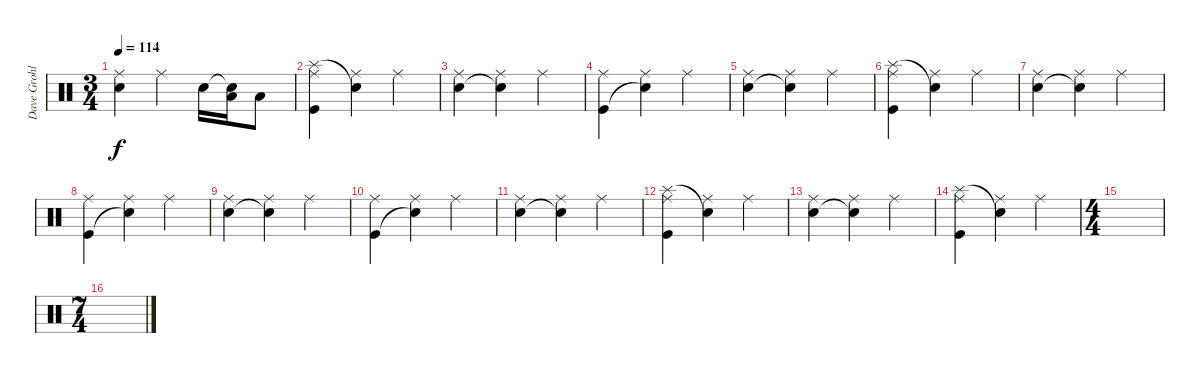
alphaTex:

\track ("Dave Grohl" "Dave Grohl") {instrument percussion}
\staff {score}
\articulation defaults
\ts (3 4)
\tempo 114
\clef neutral
\ks c
("Electric Snare (hit)" "Ride (middle)").4{dy f} "Ride (middle)".4 "Electric Snare (hit)".16 ("Snare (hit)"{t} "Low Tom (hit)").16 "Low Floor Tom (hit)".8 |
("Splash (hit)" "Kick (hit)" "Ride (middle)").4 ("Snare (hit)"{t} "Ride (middle)").4 "Ride (middle)".4 |
("Electric Snare (hit)" "Ride (middle)").4 ("Snare (hit)"{t} "Ride (middle)").4 "Ride (middle)".4 |
("Kick (hit)" "Ride (middle)").4 ("Snare (hit)"{t} "Ride (middle)").4 "Ride (middle)".4 |
("Electric Snare (hit)" "Ride (middle)").4 ("Snare (hit)"{t} "Ride (middle)").4 "Ride (middle)".4 |
("Splash (hit)" "Kick (hit)" "Ride (middle)").4 ("Snare (hit)"{t} "Ride (middle)").4 "Ride (middle)".4 |
("Electric Snare (hit)" "Ride (middle)").4 ("Snare (hit)"{t} "Ride (middle)").4 "Ride (middle)".4 |
("Kick (hit)" "Ride (middle)").4 ("Snare (hit)"{t} "Ride (middle)").4 "Ride (middle)".4 |
("Electric Snare (hit)" "Ride (middle)").4 ("Snare (hit)"{t} "Ride (middle)").4 "Ride (middle)".4 |
("Kick (hit)" "Ride (middle)").4 ("Snare (hit)"{t} "Ride (middle)").4 "Ride (middle)".4 |
("Electric Snare (hit)" "Ride (middle)").4 ("Snare (hit)"{t} "Ride (middle)").4 "Ride (middle)".4 |
("Splash (hit)" "Kick (hit)" "Ride (middle)").4 ("Snare (hit)"{t} "Ride (middle)").4 "Ride (middle)".4 |
("Electric Snare (hit)" "Ride (middle)").4 ("Snare (hit)"{t} "Ride (middle)").4 "Ride (middle)".4 |
("Splash (hit)" "Kick (hit)" "Ride (middle)").4 ("Snare (hit)"{t} "Ride (middle)").4 "Ride (middle)".4 |
\ts (4 4)
|
\ts (7 4)
